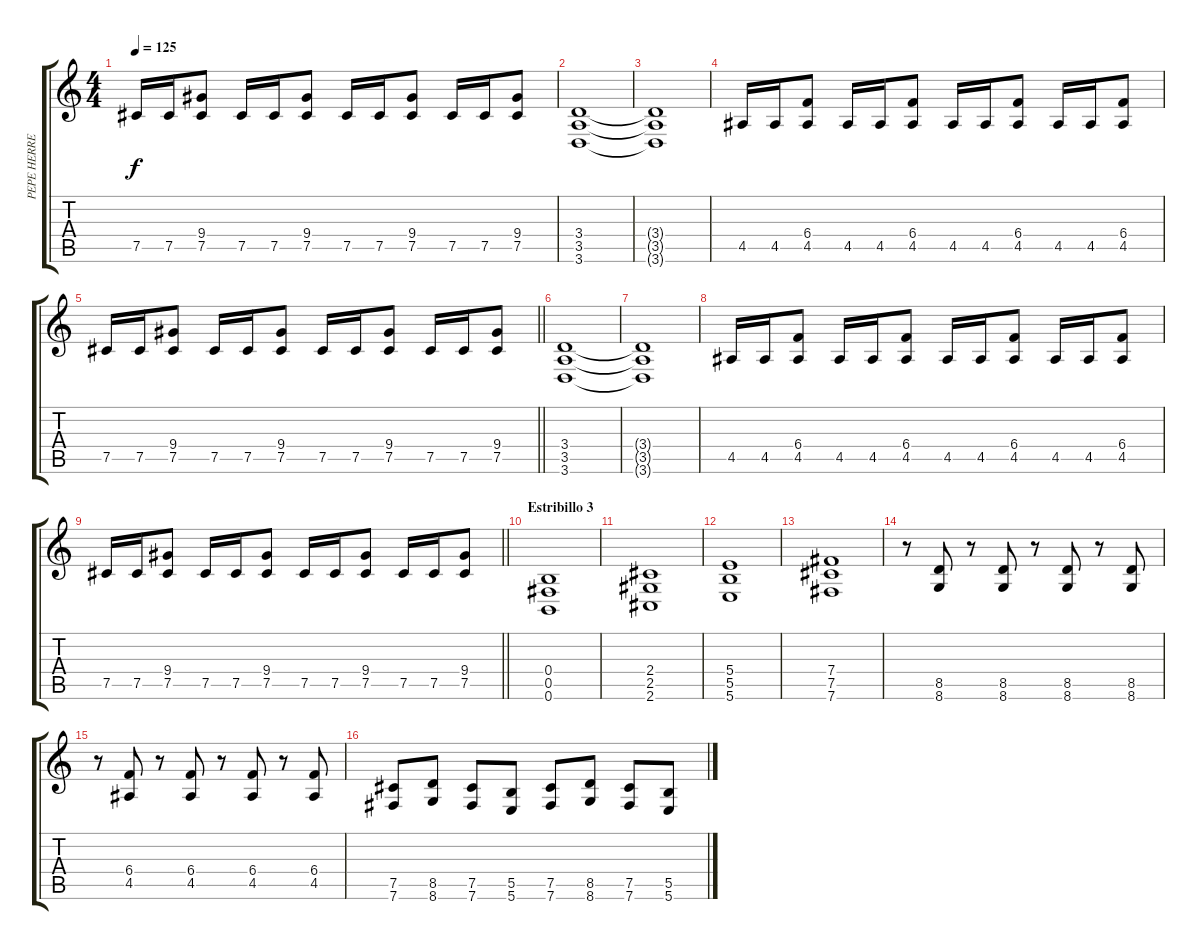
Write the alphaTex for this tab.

\track ("PEPE HERRERO" "PEPE HERRE") {instrument distortionguitar}
\staff {score tabs}
\tuning (Db4 Ab3 E3 B2 Gb2 B1) {hide}
\ts (4 4)
\tempo 125
\clef g2
\ks c
7.5.16{dy f} 7.5.16 (9.4 7.5).8 7.5.16 7.5.16 (9.4 7.5).8 7.5.16 7.5.16 (9.4 7.5).8 7.5.16 7.5.16 (9.4 7.5).8 |
(3.4 3.5 3.6).1 |
(3.4{t} 3.5{t} 3.6{t}).1 |
4.5.16 4.5.16 (6.4 4.5).8 4.5.16 4.5.16 (6.4 4.5).8 4.5.16 4.5.16 (6.4 4.5).8 4.5.16 4.5.16 (6.4 4.5).8 |
\barLineRight lightlight
7.5.16 7.5.16 (9.4 7.5).8 7.5.16 7.5.16 (9.4 7.5).8 7.5.16 7.5.16 (9.4 7.5).8 7.5.16 7.5.16 (9.4 7.5).8 |
(3.4 3.5 3.6).1 |
(3.4{t} 3.5{t} 3.6{t}).1 |
4.5.16 4.5.16 (6.4 4.5).8 4.5.16 4.5.16 (6.4 4.5).8 4.5.16 4.5.16 (6.4 4.5).8 4.5.16 4.5.16 (6.4 4.5).8 |
\barLineRight lightlight
7.5.16 7.5.16 (9.4 7.5).8 7.5.16 7.5.16 (9.4 7.5).8 7.5.16 7.5.16 (9.4 7.5).8 7.5.16 7.5.16 (9.4 7.5).8 |
\section ("" "Estribillo 3")
(0.4 0.5 0.6).1 |
(2.4 2.5 2.6).1 |
(5.4 5.5 5.6).1 |
(7.4 7.5 7.6).1 |
r.8 (8.5 8.6).8 r.8 (8.5 8.6).8 r.8 (8.5 8.6).8 r.8 (8.5 8.6).8 |
r.8 (6.4 4.5).8 r.8 (6.4 4.5).8 r.8 (6.4 4.5).8 r.8 (6.4 4.5).8 |
(7.5 7.6).8 (8.5 8.6).8 (7.5 7.6).8 (5.5 5.6).8 (7.5 7.6).8 (8.5 8.6).8 (7.5 7.6).8 (5.5 5.6).8
